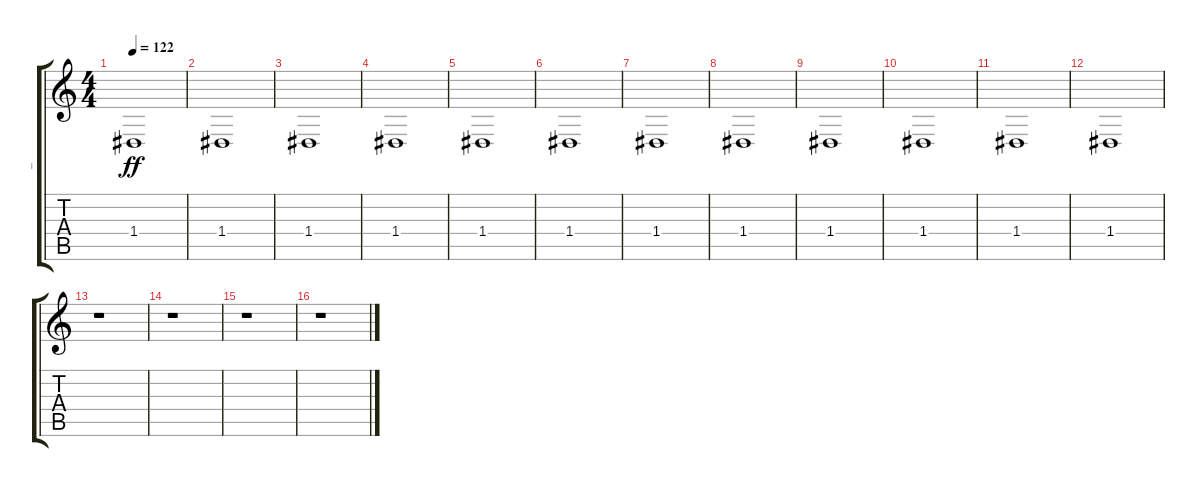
\track ("_" "_") {instrument fx7echoes}
\staff {score tabs}
\tuning (E4 B3 G3 D3 A2 E2) {hide}
\ts (4 4)
\tempo 122
\clef g2
\ks c
1.4.1{dy ff instrument fx7echoes} |
1.4.1 |
1.4.1 |
1.4.1 |
1.4.1 |
1.4.1 |
1.4.1 |
1.4.1 |
1.4.1 |
1.4.1 |
1.4.1 |
1.4.1 |
r.1 |
r.1 |
r.1 |
r.1
